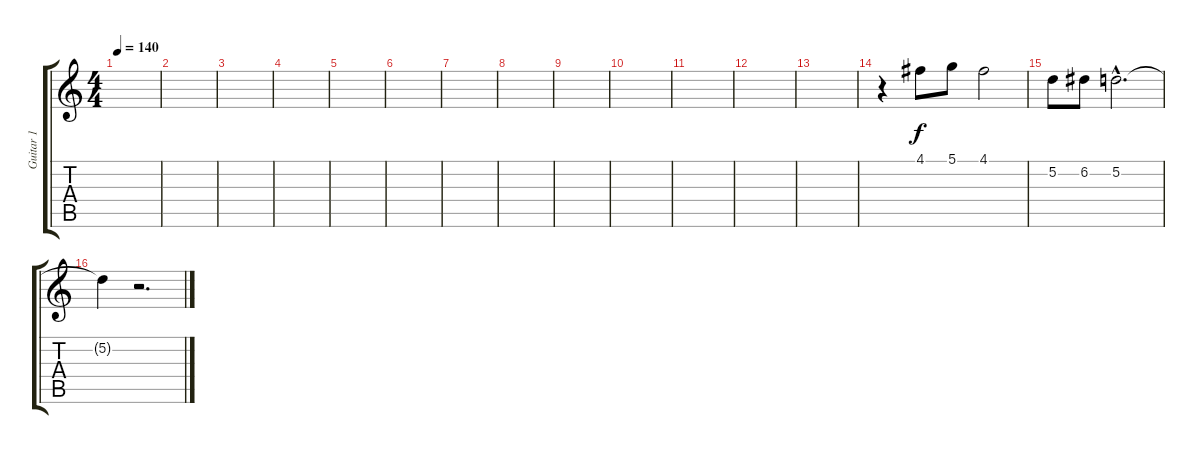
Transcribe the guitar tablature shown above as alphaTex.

\track ("Guitar 1" "Guitar 1") {instrument distortionguitar}
\staff {score tabs}
\tuning (D4 A3 F3 C3 G2 D2) {hide}
\ts (4 4)
\tempo 140
\clef g2
\ks c
|
|
|
|
|
|
|
|
|
|
|
|
|
r.4 4.1.8 5.1.8 4.1.2 |
5.2.8 6.2.8 5.2{hac}.2{d} |
5.2{t}.4 r.2{d}
